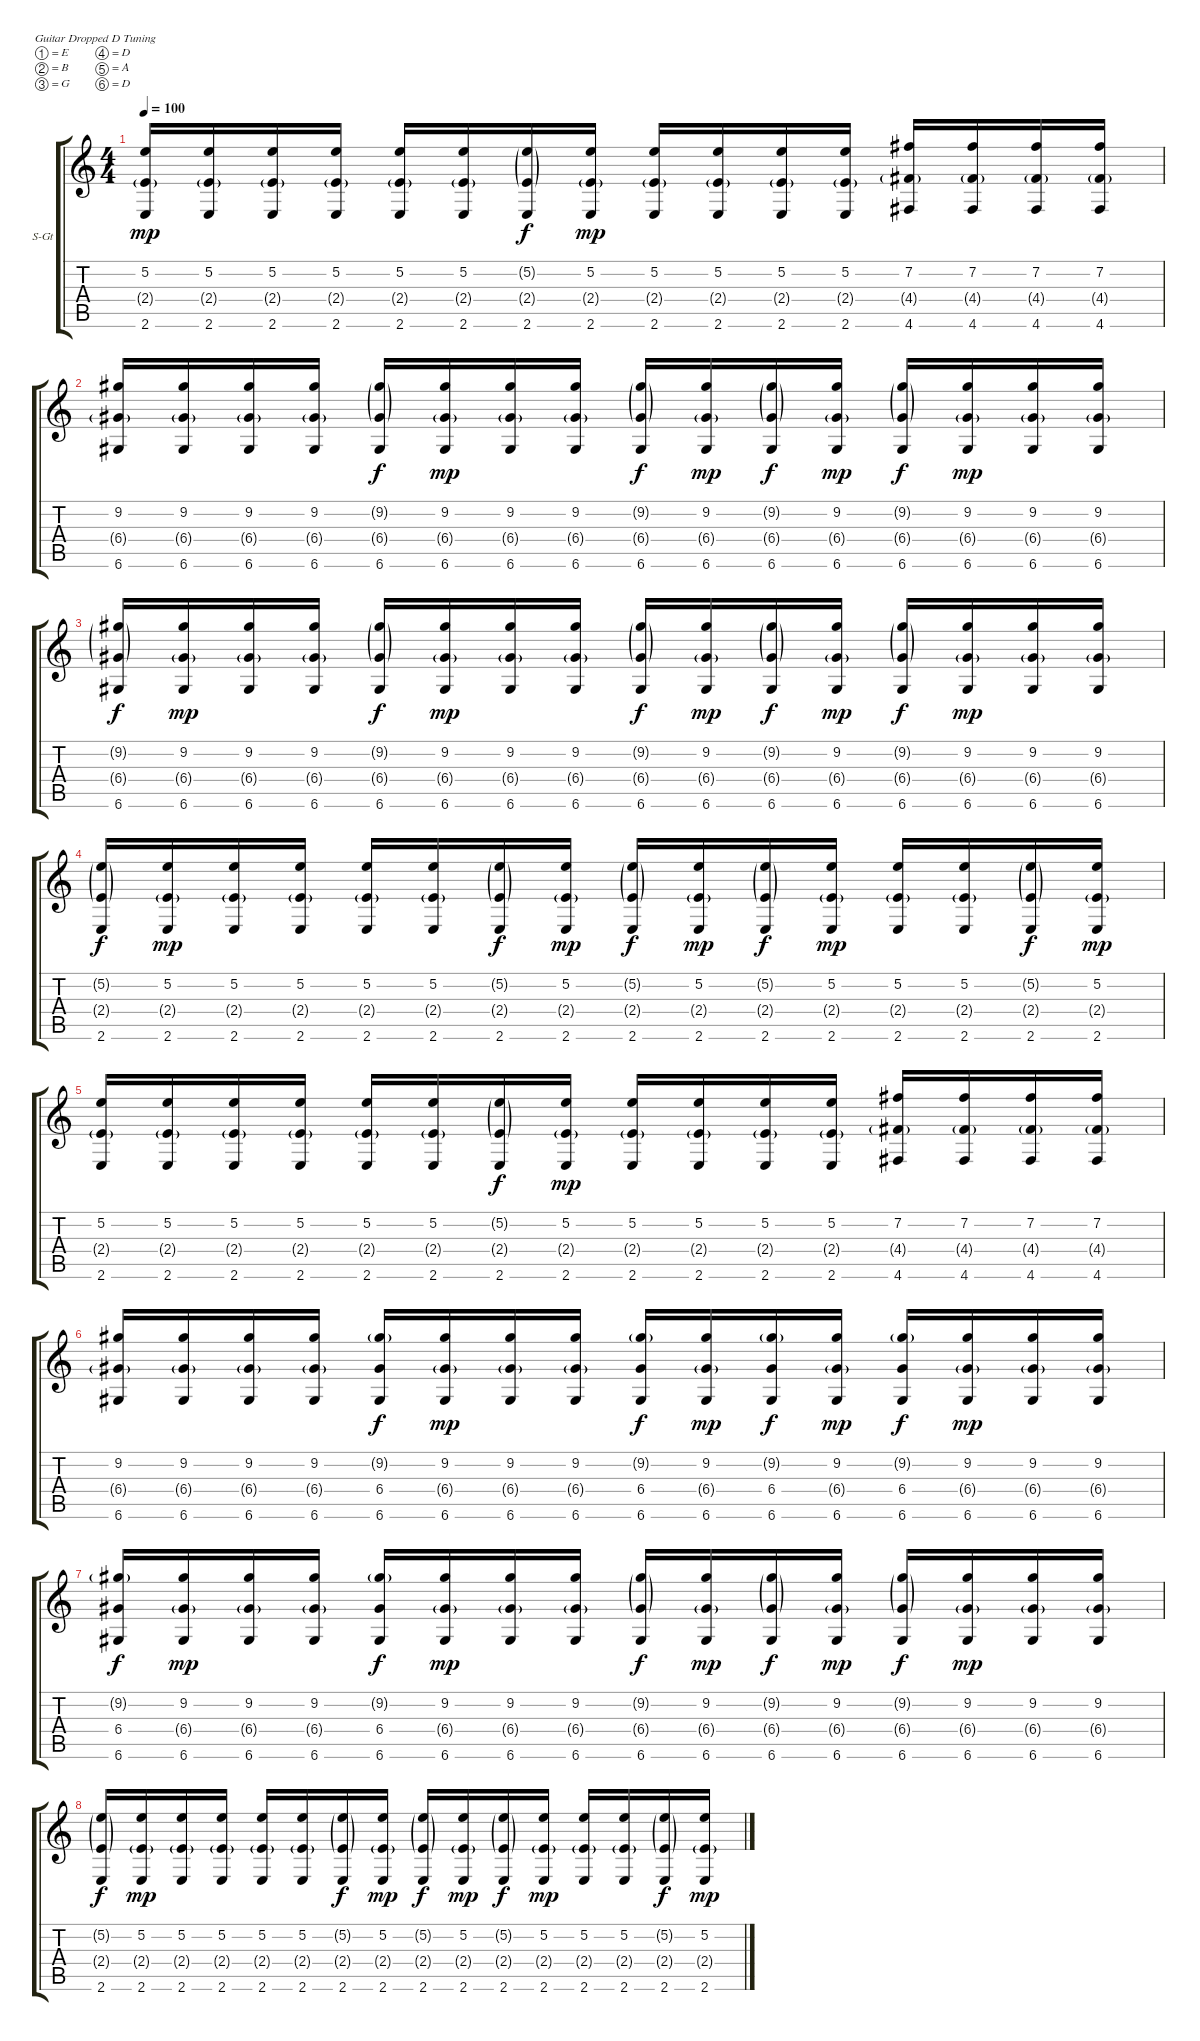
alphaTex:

\bracketExtendMode groupsimilarinstruments
\firstSystemTrackNameOrientation horizontal
\otherSystemsTrackNameOrientation horizontal
\track ("Keyboard (Christian)" "S-Gt") {instrument lead2sawtooth}
\staff {score tabs}
\tuning (E4 B3 G3 D3 A2 D2)
\displaytranspose 12
\ts (4 4)
\tempo 100
\clef g2
\ks c
(5.2 2.4{g} 2.6).16{dy mp} (5.2 2.4{g} 2.6).16 (5.2 2.4{g} 2.6).16 (5.2 2.4{g} 2.6).16 (5.2 2.4{g} 2.6).16 (5.2 2.4{g} 2.6).16 (5.2{g} 2.4{g} 2.6).16{dy f} (5.2 2.4{g} 2.6).16{dy mp} (5.2 2.4{g} 2.6).16 (5.2 2.4{g} 2.6).16 (5.2 2.4{g} 2.6).16 (5.2 2.4{g} 2.6).16 (7.2 4.4{g} 4.6).16 (7.2 4.4{g} 4.6).16 (7.2 4.4{g} 4.6).16 (7.2 4.4{g} 4.6).16 |
(9.2 6.4{g} 6.6).16 (9.2 6.4{g} 6.6).16 (9.2 6.4{g} 6.6).16 (9.2 6.4{g} 6.6).16 (9.2{g} 6.4{g} 6.6).16{dy f} (9.2 6.4{g} 6.6).16{dy mp} (9.2 6.4{g} 6.6).16 (9.2 6.4{g} 6.6).16 (9.2{g} 6.4{g} 6.6).16{dy f} (9.2 6.4{g} 6.6).16{dy mp} (9.2{g} 6.4{g} 6.6).16{dy f} (9.2 6.4{g} 6.6).16{dy mp} (9.2{g} 6.4{g} 6.6).16{dy f} (9.2 6.4{g} 6.6).16{dy mp} (9.2 6.4{g} 6.6).16 (9.2 6.4{g} 6.6).16 |
(9.2{g} 6.4{g} 6.6).16{dy f} (9.2 6.4{g} 6.6).16{dy mp} (9.2 6.4{g} 6.6).16 (9.2 6.4{g} 6.6).16 (9.2{g} 6.4{g} 6.6).16{dy f} (9.2 6.4{g} 6.6).16{dy mp} (9.2 6.4{g} 6.6).16 (9.2 6.4{g} 6.6).16 (9.2{g} 6.4{g} 6.6).16{dy f} (9.2 6.4{g} 6.6).16{dy mp} (9.2{g} 6.4{g} 6.6).16{dy f} (9.2 6.4{g} 6.6).16{dy mp} (9.2{g} 6.4{g} 6.6).16{dy f} (9.2 6.4{g} 6.6).16{dy mp} (9.2 6.4{g} 6.6).16 (9.2 6.4{g} 6.6).16 |
(5.2{g} 2.4{g} 2.6).16{dy f} (5.2 2.4{g} 2.6).16{dy mp} (5.2 2.4{g} 2.6).16 (5.2 2.4{g} 2.6).16 (5.2 2.4{g} 2.6).16 (5.2 2.4{g} 2.6).16 (5.2{g} 2.4{g} 2.6).16{dy f} (5.2 2.4{g} 2.6).16{dy mp} (5.2{g} 2.4{g} 2.6).16{dy f} (5.2 2.4{g} 2.6).16{dy mp} (5.2{g} 2.4{g} 2.6).16{dy f} (5.2 2.4{g} 2.6).16{dy mp} (5.2 2.4{g} 2.6).16 (5.2 2.4{g} 2.6).16 (5.2{g} 2.4{g} 2.6).16{dy f} (5.2 2.4{g} 2.6).16{dy mp} |
(5.2 2.4{g} 2.6).16 (5.2 2.4{g} 2.6).16 (5.2 2.4{g} 2.6).16 (5.2 2.4{g} 2.6).16 (5.2 2.4{g} 2.6).16 (5.2 2.4{g} 2.6).16 (5.2{g} 2.4{g} 2.6).16{dy f} (5.2 2.4{g} 2.6).16{dy mp} (5.2 2.4{g} 2.6).16 (5.2 2.4{g} 2.6).16 (5.2 2.4{g} 2.6).16 (5.2 2.4{g} 2.6).16 (7.2 4.4{g} 4.6).16 (7.2 4.4{g} 4.6).16 (7.2 4.4{g} 4.6).16 (7.2 4.4{g} 4.6).16 |
(9.2 6.4{g} 6.6).16 (9.2 6.4{g} 6.6).16 (9.2 6.4{g} 6.6).16 (9.2 6.4{g} 6.6).16 (9.2{g} 6.4 6.6).16{dy f} (9.2 6.4{g} 6.6).16{dy mp} (9.2 6.4{g} 6.6).16 (9.2 6.4{g} 6.6).16 (9.2{g} 6.4 6.6).16{dy f} (9.2 6.4{g} 6.6).16{dy mp} (9.2{g} 6.4 6.6).16{dy f} (9.2 6.4{g} 6.6).16{dy mp} (9.2{g} 6.4 6.6).16{dy f} (9.2 6.4{g} 6.6).16{dy mp} (9.2 6.4{g} 6.6).16 (9.2 6.4{g} 6.6).16 |
(9.2{g} 6.4 6.6).16{dy f} (9.2 6.4{g} 6.6).16{dy mp} (9.2 6.4{g} 6.6).16 (9.2 6.4{g} 6.6).16 (9.2{g} 6.4 6.6).16{dy f} (9.2 6.4{g} 6.6).16{dy mp} (9.2 6.4{g} 6.6).16 (9.2 6.4{g} 6.6).16 (9.2{g} 6.4{g} 6.6).16{dy f} (9.2 6.4{g} 6.6).16{dy mp} (9.2{g} 6.4{g} 6.6).16{dy f} (9.2 6.4{g} 6.6).16{dy mp} (9.2{g} 6.4{g} 6.6).16{dy f} (9.2 6.4{g} 6.6).16{dy mp} (9.2 6.4{g} 6.6).16 (9.2 6.4{g} 6.6).16 |
(5.2{g} 2.4{g} 2.6).16{dy f} (5.2 2.4{g} 2.6).16{dy mp} (5.2 2.4{g} 2.6).16 (5.2 2.4{g} 2.6).16 (5.2 2.4{g} 2.6).16 (5.2 2.4{g} 2.6).16 (5.2{g} 2.4{g} 2.6).16{dy f} (5.2 2.4{g} 2.6).16{dy mp} (5.2{g} 2.4{g} 2.6).16{dy f} (5.2 2.4{g} 2.6).16{dy mp} (5.2{g} 2.4{g} 2.6).16{dy f} (5.2 2.4{g} 2.6).16{dy mp} (5.2 2.4{g} 2.6).16 (5.2 2.4{g} 2.6).16 (5.2{g} 2.4{g} 2.6).16{dy f} (5.2 2.4{g} 2.6).16{dy mp}
